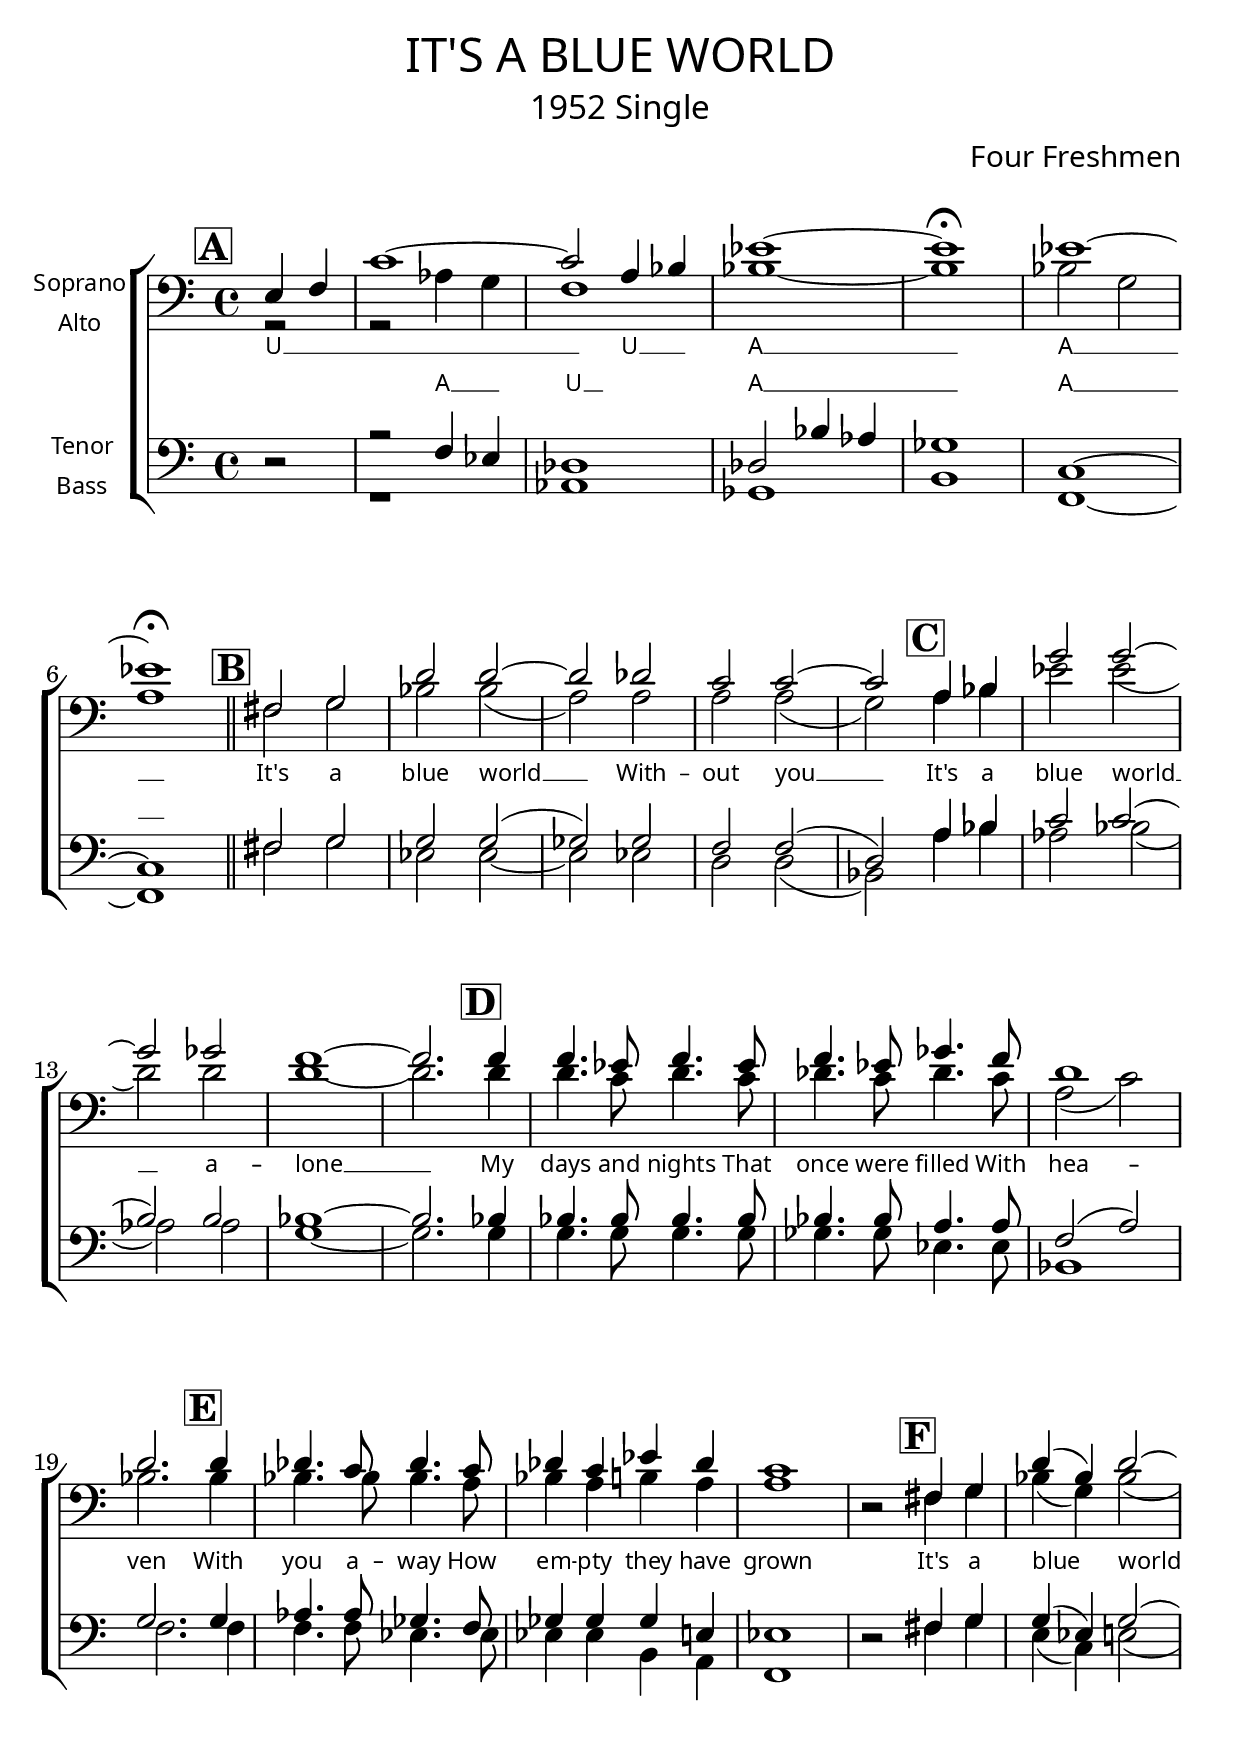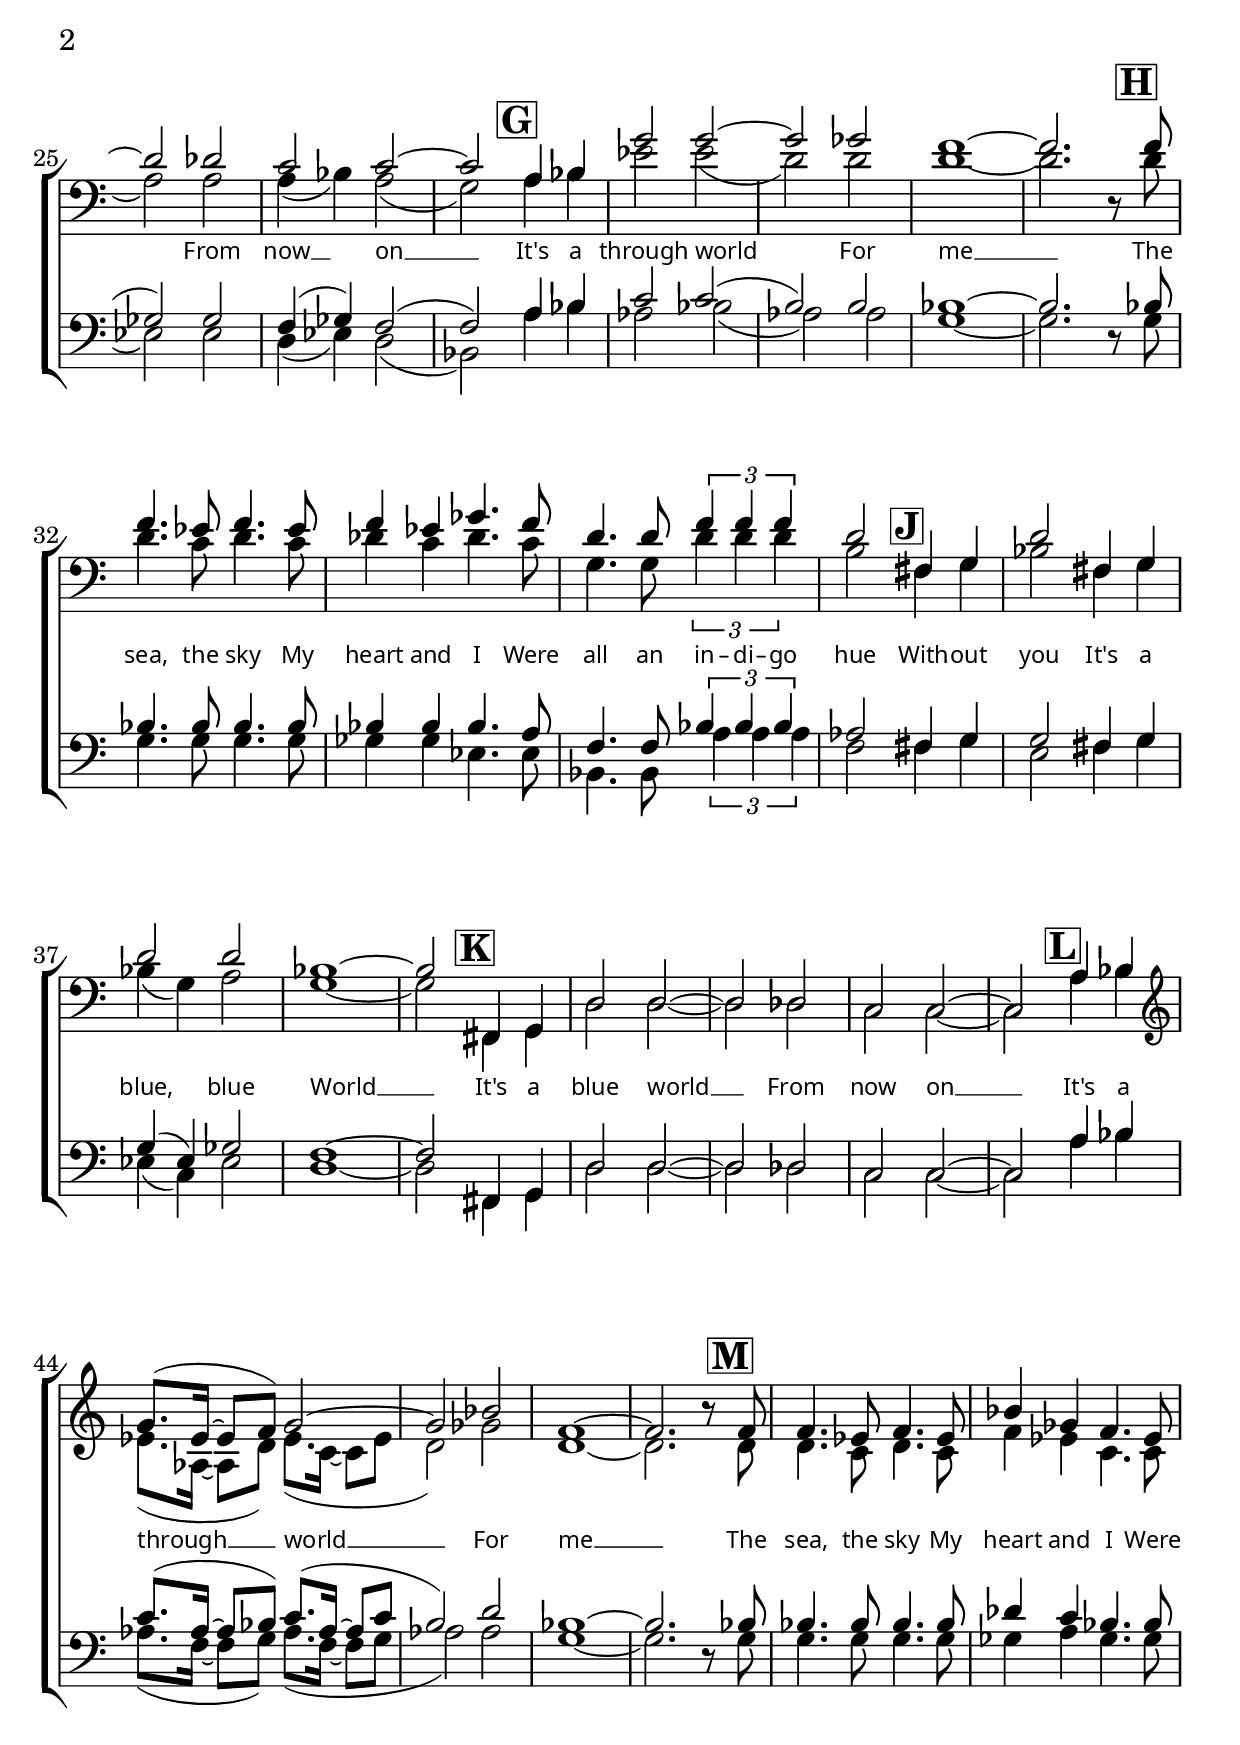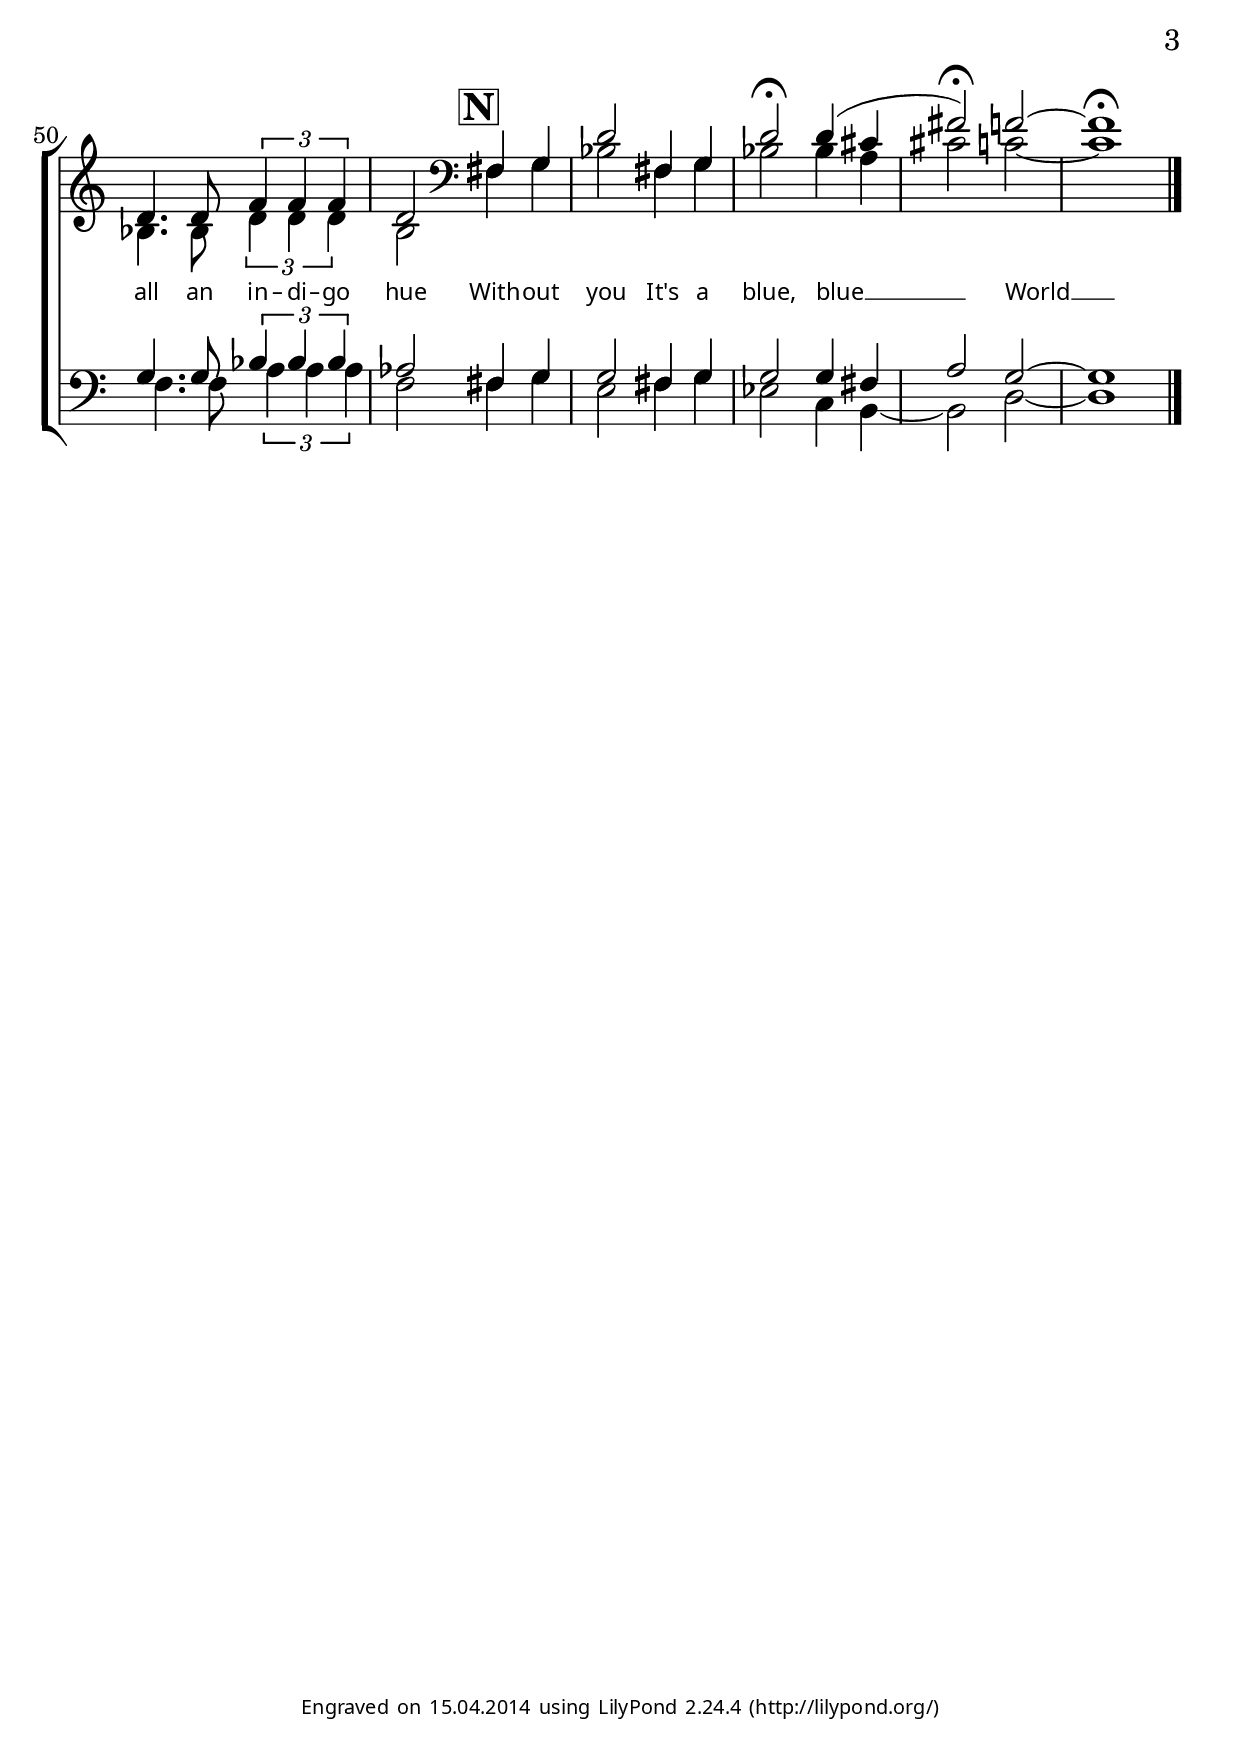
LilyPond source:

\version "2.18.2"


date = "15.04.2014"

\header {
  title = \markup { \override #'(font-name . "JohnSans Medium Pro") "IT'S A BLUE WORLD" }
  subtitle = \markup { \override #'(font-name . "JohnSans Medium Pro") "1952 Single" }
  composer = \markup { \override #'(font-name . "JohnSans Medium Pro") "Four Freshmen" }
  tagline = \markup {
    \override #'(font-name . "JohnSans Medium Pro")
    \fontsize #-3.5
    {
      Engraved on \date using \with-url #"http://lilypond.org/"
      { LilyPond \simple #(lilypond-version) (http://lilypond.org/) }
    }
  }
}

#(set-global-staff-size 26)
\paper {
  markup-system-spacing #'padding = #3
}

\include "deutsch.ly"

%% http://lsr.dsi.unimi.it/LSR/Item?id=336
%% see also http://code.google.com/p/lilypond/issues/detail?id=1228

%% Usage:
%%   \new Staff \with {
%%     \override RestCollision.positioning-done = #merge-rests-on-positioning
%%   } << \somevoice \\ \othervoice >>
%% or (globally):
%%   \layout {
%%     \context {
%%       \Staff
%%       \override RestCollision.positioning-done = #merge-rests-on-positioning
%%     }
%%   } 
%%
%% Limitations:
%% - only handles two voices
%% - does not handle multi-measure/whole-measure rests

#(define (rest-score r)
   (let ((score 0)
         (yoff (ly:grob-property-data r 'Y-offset))
         (sp (ly:grob-property-data r 'staff-position)))
     (if (number? yoff)
         (set! score (+ score 2))
         (if (eq? yoff 'calculation-in-progress)
             (set! score (- score 3))))
     (and (number? sp)
          (<= 0 2 sp)
          (set! score (+ score 2))
          (set! score (- score (abs (- 1 sp)))))
     score))

#(define (merge-rests-on-positioning grob)
   (let* ((can-merge #f)
          (elts (ly:grob-object grob 'elements))
          (num-elts (and (ly:grob-array? elts)
                         (ly:grob-array-length elts)))
          (two-voice? (= num-elts 2)))
     (if two-voice?
         (let* ((v1-grob (ly:grob-array-ref elts 0))
                (v2-grob (ly:grob-array-ref elts 1))
                (v1-rest (ly:grob-object v1-grob 'rest))
                (v2-rest (ly:grob-object v2-grob 'rest)))
           (and
            (ly:grob? v1-rest)
            (ly:grob? v2-rest)	     	   
            (let* ((v1-duration-log (ly:grob-property v1-rest 'duration-log))
                   (v2-duration-log (ly:grob-property v2-rest 'duration-log))
                   (v1-dot (ly:grob-object v1-rest 'dot))
                   (v2-dot (ly:grob-object v2-rest 'dot))
                   (v1-dot-count (and (ly:grob? v1-dot)
                                      (ly:grob-property v1-dot 'dot-count -1)))
                   (v2-dot-count (and (ly:grob? v2-dot)
                                      (ly:grob-property v2-dot 'dot-count -1))))
              (set! can-merge
                    (and 
                     (number? v1-duration-log)
                     (number? v2-duration-log)
                     (= v1-duration-log v2-duration-log)
                     (eq? v1-dot-count v2-dot-count)))
              (if can-merge
                  ;; keep the rest that looks best:
                  (let* ((keep-v1? (>= (rest-score v1-rest)
                                       (rest-score v2-rest)))
                         (rest-to-keep (if keep-v1? v1-rest v2-rest))
                         (dot-to-kill (if keep-v1? v2-dot v1-dot)))
                    ;; uncomment if you're curious of which rest was chosen:
                    ;;(ly:grob-set-property! v1-rest 'color green)
                    ;;(ly:grob-set-property! v2-rest 'color blue)
                    (ly:grob-suicide! (if keep-v1? v2-rest v1-rest))
                    (if (ly:grob? dot-to-kill)
                        (ly:grob-suicide! dot-to-kill))
                    (ly:grob-set-property! rest-to-keep 'direction 0)
                    (ly:rest::y-offset-callback rest-to-keep)))))))
     (if can-merge
         #t
         (ly:rest-collision::calc-positioning-done grob))))


global = {
  \key c \major
  \time 4/4
}

soprano = \relative c {
  \set Score.markFormatter = #format-mark-box-letters
  %uvod
  \mark \default
  %\set Score.skipTypesetting = ##t
  \partial 2
  e4 f |
  c'1 ~ |
  c2 a4 b |
  es1 ~ |
  es1\fermata |
  es1 ~ |
  es1\fermata | \bar "||"

  %kitica
  \mark \default
  fis,2 g |
  d'2d ~ |
  d des |
  c c ~ |
  %cudan takt
  c2 a4 b |
  g'2 g ~ |
  g2 ges |
  f1 ~ |
  f2. 
  \mark \default
  f4 |
  f4. es8 f4. es8 |
  f4. es8 ges4. f8 |
  d1 |
  d2. 
  \mark \default
  d4 |
  des4. c8 des4. c8 |
  des4 c es des |
  c1 |
  r2
  
  %kitica 2
  fis,4 g |
  d'4( b) d2 ~ |
  d2 des |
  c2 c2 ~ |
  c2
  \mark \default
  a4 b |
  g'2 g ~ |
  g2 ges |
  f1 ~ |
  f2. r8 
  \mark \default
  f8 |
  f4. es8 f4. es8 |
  f4 es ges4. f8 |
  d4. d8 \times 2/3 {f4 f f} |
  d2 
  \mark \default
  fis,4 g |
  d'2 fis,4 g |
  d'2 d |
  b1 ~ |
  b2
  
  %kitica 3
  fis,4 g |
  d'2 d ~ |
  d2 des |
  c2 c2 ~ |
  c2 
  \mark \default
  a'4 b |
  \clef treble
  g'8. ( es16 ~ es8 f ) g2 ~ |
  g2 b |
  f1 ~ |
  f2. r8 
  \mark \default
  f8 |
  f4. es8 f4. es8 |
  b'4 ges f4. es8 |
  d4. d8 \times 2/3 { f4 f f } |
  d2 \clef bass 
  \mark \default
  fis,4 g |
  d'2 fis,4 g |
  d'2\fermata d4 ( cis |
  fis2\fermata ) f2 ~ |
  f1\fermata \bar "|."
}
sopWords = \lyricmode {
  hi hi hi hi
}

alto = \relative c {
  r2 |
  r2 as'4 g |
  f1 |
  b1 ~ |
  b1 |
  b2 g |
  a1 |
  
  %kitica 1
  fis2 g |
  b2 b( |
  a2) a |
  a2 a( |
  g) 
  \mark \default
  a4 b |
  es2 es( |
  d2) d |
  d1 ~ |
  d2. d4 |
  d4. c8 d4. c8 |
  %provjeri des ili d
  des4. c8 des4. c8 |
  a2 ( c ) |
  b2. b4 |
  b4. b8 b4. a8 |
  b4 a h a |
  a1 |
  r2 
  
  %kitica 2
  
  \mark \default
  fis4 g |
  b4( g) b2( |
  a2) a |
  a4( b) a2(|
  g2 )a4 b |
  es2 es( |
  d2) d |
  d1 ~ |
  d2. r8 d8 |

  d4. c8 d4. c8 |
  des4 c des4. c8 |
  g 4. g8 \times 2/3 {d'4 d d} |
  h2 fis4 g |
  b2 fis4 g |
  b4( g) a2 |
  g1 ~ |
  g2
  
  %kitica3
  \mark \default
  fis,4 g |
  d'2 d2 ~ |
  d2 des |
  c2 c2 ~ |
  c2 a'4 b |
  
  es8. ( as,16 ~ as8 d ) es8. ( c16 ~ c8 es |
  d2 ) ges |
  d1 ~ |
  d2. r8 d8 |
  d4. c8 d4. c8 |
  %\set Score.skipTypesetting = ##f 
  f4 es c4. c8 |
  b4. b8 \times 2/3 { d4 d d } |
  h2 fis4 g |
  b2 fis4 g |
  b2 b4 a |
  cis2 c2 ~ |
  c1 |


  
}
altoWords = \lyricmode {
  %ha ha ha ha
}

tenor = \relative c {
  r2 |
  r2 f4 es |
  des1 |
  des2 b'4 as |
  ges1 |
  c,1 ~ |
  c1 |
  
  %kitica 1
  fis2 g |
  g2 g ( |
  ges2 ) ges |
  f2 f ( |
  d2 ) a'4 b |
  
  c2 c ( |
  h ) h |
  b1 ~ |
  b2. b4 |
  b4. b8 b4. b8 |
  b4. b8 a4. a8 |
  f2 ( a ) |
  g2. g4 |
  as4. as8 ges4. f8 |
  ges4 ges ges e |
  es1 |
  r2 
  
  %kitica 2
  fis4 g |
  g4( es) g2( |
  ges2) ges |
  f4( ges) f2 ( |
  f2) a4 b |
  c2 c( |
  h2) h |
  b1 ~ |
  b2. r8 b8 |
  b4. b8 b4. b8 |
  b4 b b4. a8 |
  f4. f8 \times 2/3 {b 4 b b} |
  as2 fis4 g |
  g2 fis4 g |
  g4( es) ges2 |
  f1 ~ |
  f2
  
  %kitica 3
    fis,4 g |
  d'2 d ~ |
  d2 des |
  c2 c2 ~ |
  c2 a'4 b |
  c8.( as16 ~ as8 b) c8.( as16 ~ as8 c |
  h2 ) d |
  b1 ~ |
  b2. r8 b |
  b4. b8 b4. b8 |
  des4 c b4. b8 |
  g4. g8 \times 2/3 { b4 b b } |
  as2 fis4 g |
  g2 fis4 g |
  g2 g4 fis |
  a2   g ~ |
  g1 |
  
}
tenorWords = \lyricmode {
  %hu hu hu hu
}

verse = \lyricmode {
  
  \override LyricText #'font-name = #"JohnSans Text Pro"
  \override LyricText #'font-size = #-2
  % Lyarics follow here.
  U __ _ _
  U __ _
  A __
  A __
  
  It's a blue world __
  With -- out you __
  It's a blue world __
  a -- lone __

  My days and nights
  That once were filled
  With hea -- ven

  With you a -- way
  How em -- pty they have grown

  It's a blue world
  From now __ on __
  It's a through world
  For me __

  The sea, the sky
  My heart and I
  Were all an in -- di -- go hue
  With -- out you
  It's a blue, blue
  World  __

  It's a blue world __
  From now on __
  It's a through __ world __
  For me __

  The sea, the sky
  My heart and I
 Were all an in -- di -- go hue
  With -- out you
  It's a blue, blue __
  World __
}

altoverse = \lyricmode {
  
  \override LyricText #'font-name = #"JohnSans Text Pro"
  \override LyricText #'font-size = #-2
  % Lyarics follow here.
  
  A __ _ U __ A
  __ A __ _ _
  
}

bass = \relative c {
  r2 |
  r1 |
  as1 |
  ges1 |
  h1 |
  f1 ~ |
  f1 |
  
  %kitica 1
  fis'2 g
  es2 es2 ~ |
  es es |
  d2 d (
  b2 ) a'4 b |
  
  as2 b ( |
  as ) as |
  g1 ~ |
  g2. g4 |
  g4. g8 g4. g8 |
  ges4. ges8 es4. es8 |
  b1 |
  f'2. f4 |
  f4. f8 es4. es8 |
  es4 es h a |
  f1 |
  r2
  
  %kitica 2
  fis'4 g |
  e4( c) e2( |
  es2) es |
  d4( es ) d2( |
  b2) a'4 b |
  as2 b2( |
  as2) as |
  g1 ~ |
  g2. r8 g8 |
  g4. g8 g4. g8 |
  ges4 ges es4. es8 %pitanje daj je osminka es?
  b4. b8 \times 2/3 {a'4 a a} |
  f2 fis4 g |
  e2 fis4 g |
  es4( c) es2 |
  d1 ~ |
  d2
  
  %kitica 3
    fis,4 g |
  d'2 d ~ |
  d2 des |
  c2 c2 ~ |
  c2 a'4 b |
  as8.( f16 ~ f8 g) as8.( f16 ~ f8 g |
  as2 ) as |
  g1 ~ |
  g2. r8 g |
  g4. g8 g4. g8 |
  ges4 a ges4. ges8 |
  f4. f8 \times 2/3 { a4 a a } |
  f2 fis4 g |
  e2 fis4 g |
  es2 c4 h ~ |
  h2 d ~ | 
  d1 |
}
bassWords = \lyricmode {
  %ho ho ho ho
}

%\score {
%  \new ChoirStaff <<
%    \new Lyrics = "sopranos" \with {
%      % this is needed for lyrics above a staff
%      \override VerticalAxisGroup #'staff-affinity = #DOWN
%    }
%    \new Staff = "women" <<
%      \clef bass
%      \new Voice = "sopranos" {
%        \voiceOne
%        << \global \sopMusic >>
%      }
%      \new Voice = "altos" {
%        \voiceTwo
%        << \global \altoMusic >>
%      }
%    >>
%    \new Lyrics = "altos"
%    \new Lyrics = "tenors" \with {
%      % this is needed for lyrics above a staff
%      \override VerticalAxisGroup #'staff-affinity = #DOWN
%    }
%    \new Staff = "men" <<
%      \clef bass
%      \new Voice = "tenors" {
%        \voiceOne
%        << \global \tenorMusic >>
%      }
%      \new Voice = "basses" {
%        \voiceTwo << \global \bassMusic >>
%      }
%    >>
%    \new Lyrics = "basses"
%    %\context Lyrics = "sopranos" \lyricsto "sopranos" \sopWords
%    \context Lyrics = "altos" \lyricsto "altos" \altoWords
%    %\context Lyrics = "tenors" \lyricsto "tenors" \tenorWords
%    %\context Lyrics = "basses" \lyricsto "basses" \bassWords
%  >>
%  \layout {}
%  \midi { \tempo 4 = 72 }
%}

\score {
  \new ChoirStaff <<
    \new Staff \with {
      %midiInstrument = "choir aahs"
      instrumentName = \markup \center-column { \override #'(font-name . "JohnSans Medium Pro") \tiny "Soprano" \override #'(font-name . "JohnSans Medium Pro") \tiny "Alto" }
      \override RestCollision.positioning-done = #merge-rests-on-positioning
    } <<
      \new Voice = "soprano" { \clef bass \voiceOne \soprano }
      %\new Voice = "soprano" { \voiceOne \soprano }
      \new Voice = "alto" { \voiceTwo \alto }
    >>
    
    \new Lyrics \with {
      \override VerticalAxisGroup #'staff-affinity = #CENTER
    } \lyricsto "soprano" { \verse }
    
    \new Lyrics \with {
      \override VerticalAxisGroup #'staff-affinity = #CENTER
    } \lyricsto "alto" { \altoverse }
    
    \new Staff \with {
      %midiInstrument = "choir aahs"
      instrumentName = \markup \center-column { \override #'(font-name . "JohnSans Medium Pro") \tiny "Tenor" \override #'(font-name . "JohnSans Medium Pro") \tiny "Bass" }
      \override RestCollision.positioning-done = #merge-rests-on-positioning
    } <<
      \clef bass
      \new Voice = "tenor" { \voiceOne \tenor }
      \new Voice = "bass" { \voiceTwo \bass }
    >>
  >>
  \layout { }
  \midi {
    \context {
      \Score
      tempoWholesPerMinute = #(ly:make-moment 72 4)
    }
  }
}

